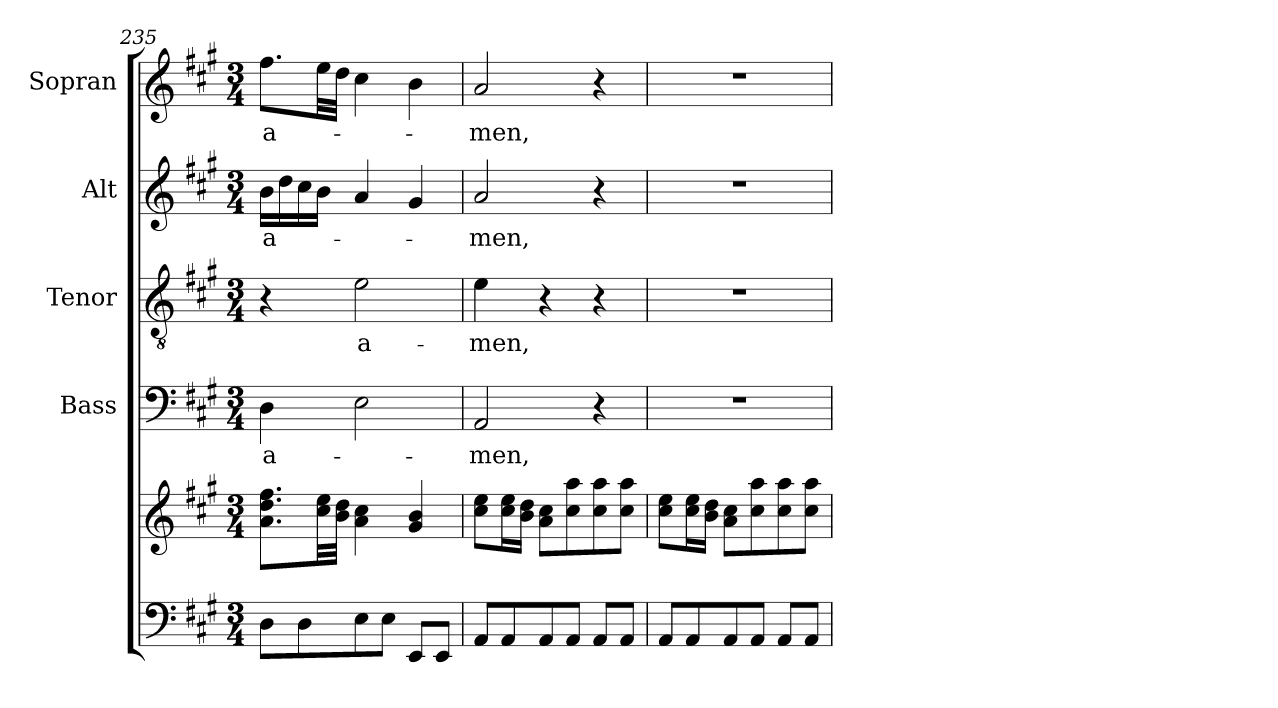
**kern	**kern	**kern	**text	**kern	**text	**kern	**text	**kern	**text
*part5	*part5	*part4	*part4	*part3	*part3	*part2	*part2	*part1	*part1
*staff6	*staff5	*staff4	*staff4	*staff3	*staff3	*staff2	*staff2	*staff1	*staff1
*	*	*I"Bass	*	*I"Tenor	*	*I"Alt	*	*I"Sopran	*
*	*	*I'B.	*	*I'T.	*	*I'A.	*	*I'S.	*
*clefF4	*clefG2	*clefF4	*	*clefGv2	*	*clefG2	*	*clefG2	*
*k[f#c#g#]	*k[f#c#g#]	*k[f#c#g#]	*	*k[f#c#g#]	*	*k[f#c#g#]	*	*k[f#c#g#]	*
*A:	*A:	*A:	*	*A:	*	*A:	*	*A:	*
*M3/4	*M3/4	*M3/4	*	*M3/4	*	*M3/4	*	*M3/4	*
=235	=235	=235	=235	=235	=235	=235	=235	=235	=235
!	!	!	!LO:LY:b	!	!	!	!LO:LY:b	!	!LO:LY:b
8D\L	8.a\ 8.dd\ 8.ff#\L	4D\	a-	4r	.	16b\LL	a-	8.ff#\L	a-
.	.	.	.	.	.	16dd\	.	.	.
8D\	.	.	.	.	.	16cc#\	.	.	.
.	32cc#\ 32ee\LL	.	.	.	.	16b\JJ	.	32ee\LL	.
.	32b\ 32dd\JJJ	.	.	.	.	.	.	32dd\JJJ	.
!	!	!	!	!	!LO:LY:b	!	!	!	!
8E\	4a\ 4cc#\	2E\	.	2e\	a-	4a/	.	4cc#\	.
8E\J	.	.	.	.	.	.	.	.	.
8EE/L	4g#/ 4b/	.	.	.	.	4g#/	.	4b\	.
8EE/J	.	.	.	.	.	.	.	.	.
=236	=236	=236	=236	=236	=236	=236	=236	=236	=236
!	!	!	!LO:LY:b	!	!LO:LY:b	!	!LO:LY:b	!	!LO:LY:b
8AA/L	8cc#\ 8ee\L	2AA/	-men,	4e\	-men,	2a/	-men,	2a/	-men,
8AA/	16cc#\ 16ee\L	.	.	.	.	.	.	.	.
.	16b\ 16dd\JJ	.	.	.	.	.	.	.	.
8AA/	8a\ 8cc#\L	.	.	4r	.	.	.	.	.
8AA/J	8cc#\ 8aa\	.	.	.	.	.	.	.	.
8AA/L	8cc#\ 8aa\	4r	.	4r	.	4r	.	4r	.
8AA/J	8cc#\ 8aa\J	.	.	.	.	.	.	.	.
=237	=237	=237	=237	=237	=237	=237	=237	=237	=237
8AA/L	8cc#\ 8ee\L	2.r	.	2.r	.	2.r	.	2.r	.
8AA/	16cc#\ 16ee\L	.	.	.	.	.	.	.	.
.	16b\ 16dd\JJ	.	.	.	.	.	.	.	.
8AA/	8a\ 8cc#\L	.	.	.	.	.	.	.	.
8AA/J	8cc#\ 8aa\	.	.	.	.	.	.	.	.
8AA/L	8cc#\ 8aa\	.	.	.	.	.	.	.	.
8AA/J	8cc#\ 8aa\J	.	.	.	.	.	.	.	.
=	=	=	=	=	=	=	=	=	=
*-	*-	*-	*-	*-	*-	*-	*-	*-	*-
